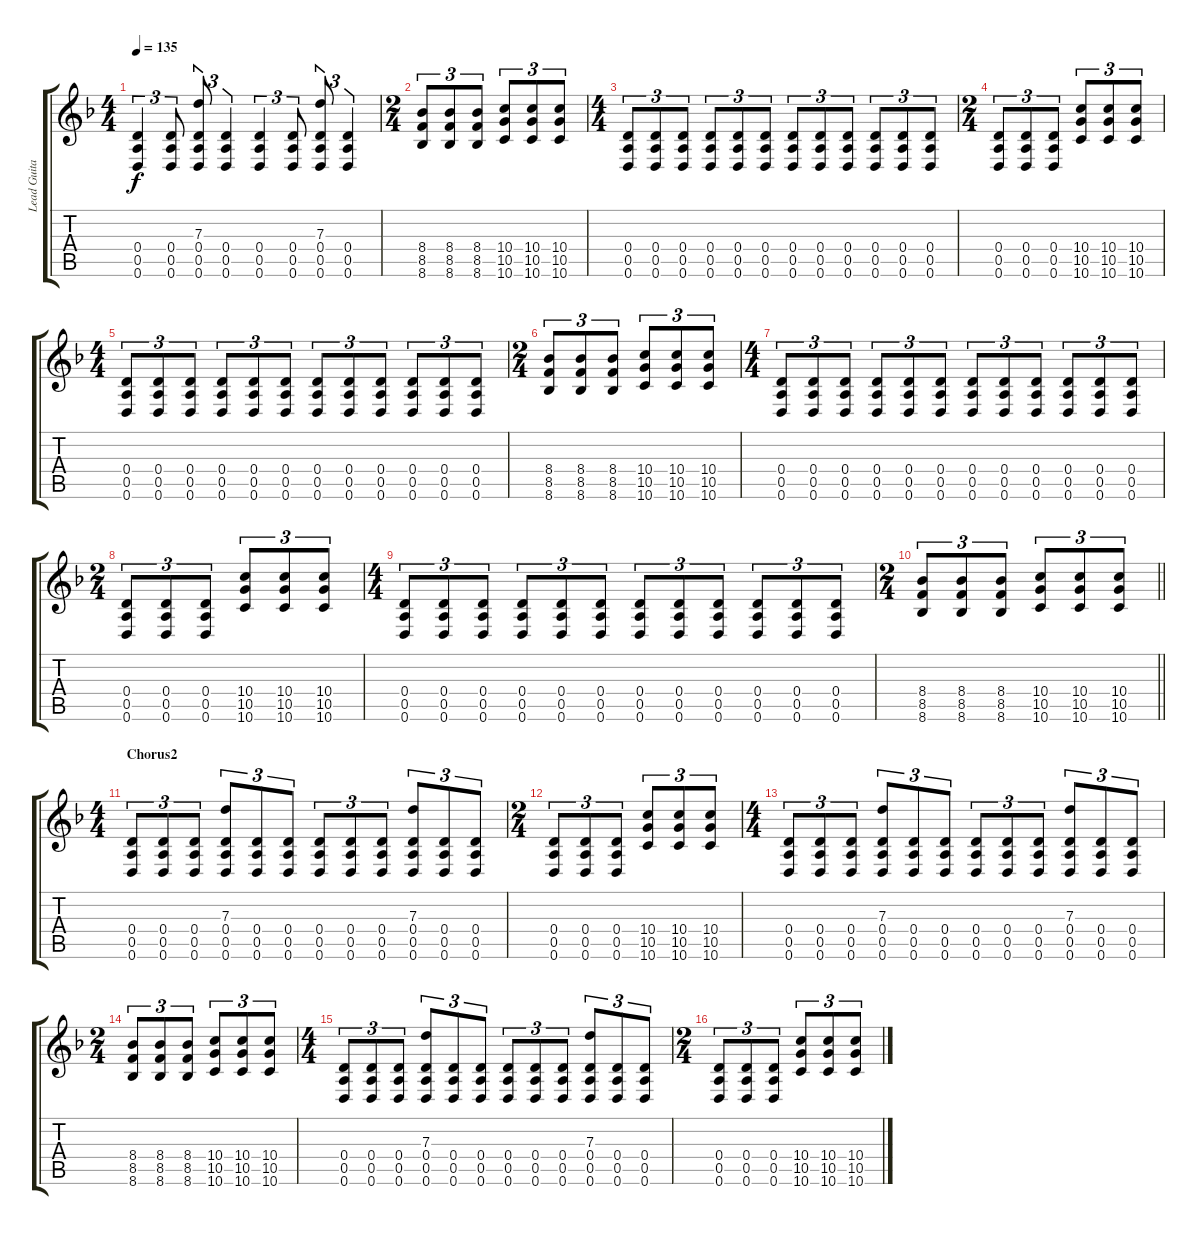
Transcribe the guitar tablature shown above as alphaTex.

\track ("Lead Guitar" "Lead Guita") {instrument distortionguitar}
\staff {score tabs}
\tuning (E4 B3 G3 D3 A2 D2) {hide}
\ts (4 4)
\tempo 135
\clef g2
\ks dminor
(0.4 0.5 0.6).4{tu (3 2) dy f} (0.4 0.5 0.6).8{tu (3 2)} (7.3 0.4 0.5 0.6).8{tu (3 2)} (0.4 0.5 0.6).4{tu (3 2)} (0.4 0.5 0.6).4{tu (3 2)} (0.4 0.5 0.6).8{tu (3 2)} (7.3 0.4 0.5 0.6).8{tu (3 2)} (0.4 0.5 0.6).4{tu (3 2)} |
\ts (2 4)
(8.4 8.5 8.6).8{tu (3 2)} (8.4 8.5 8.6).8{tu (3 2)} (8.4 8.5 8.6).8{tu (3 2)} (10.4 10.5 10.6).8{tu (3 2)} (10.4 10.5 10.6).8{tu (3 2)} (10.4 10.5 10.6).8{tu (3 2)} |
\ts (4 4)
(0.4 0.5 0.6).8{tu (3 2)} (0.4 0.5 0.6).8{tu (3 2)} (0.4 0.5 0.6).8{tu (3 2)} (0.4 0.5 0.6).8{tu (3 2)} (0.4 0.5 0.6).8{tu (3 2)} (0.4 0.5 0.6).8{tu (3 2)} (0.4 0.5 0.6).8{tu (3 2)} (0.4 0.5 0.6).8{tu (3 2)} (0.4 0.5 0.6).8{tu (3 2)} (0.4 0.5 0.6).8{tu (3 2)} (0.4 0.5 0.6).8{tu (3 2)} (0.4 0.5 0.6).8{tu (3 2)} |
\ts (2 4)
(0.4 0.5 0.6).8{tu (3 2)} (0.4 0.5 0.6).8{tu (3 2)} (0.4 0.5 0.6).8{tu (3 2)} (10.4 10.5 10.6).8{tu (3 2)} (10.4 10.5 10.6).8{tu (3 2)} (10.4 10.5 10.6).8{tu (3 2)} |
\ts (4 4)
(0.4 0.5 0.6).8{tu (3 2)} (0.4 0.5 0.6).8{tu (3 2)} (0.4 0.5 0.6).8{tu (3 2)} (0.4 0.5 0.6).8{tu (3 2)} (0.4 0.5 0.6).8{tu (3 2)} (0.4 0.5 0.6).8{tu (3 2)} (0.4 0.5 0.6).8{tu (3 2)} (0.4 0.5 0.6).8{tu (3 2)} (0.4 0.5 0.6).8{tu (3 2)} (0.4 0.5 0.6).8{tu (3 2)} (0.4 0.5 0.6).8{tu (3 2)} (0.4 0.5 0.6).8{tu (3 2)} |
\ts (2 4)
(8.4 8.5 8.6).8{tu (3 2)} (8.4 8.5 8.6).8{tu (3 2)} (8.4 8.5 8.6).8{tu (3 2)} (10.4 10.5 10.6).8{tu (3 2)} (10.4 10.5 10.6).8{tu (3 2)} (10.4 10.5 10.6).8{tu (3 2)} |
\ts (4 4)
(0.4 0.5 0.6).8{tu (3 2)} (0.4 0.5 0.6).8{tu (3 2)} (0.4 0.5 0.6).8{tu (3 2)} (0.4 0.5 0.6).8{tu (3 2)} (0.4 0.5 0.6).8{tu (3 2)} (0.4 0.5 0.6).8{tu (3 2)} (0.4 0.5 0.6).8{tu (3 2)} (0.4 0.5 0.6).8{tu (3 2)} (0.4 0.5 0.6).8{tu (3 2)} (0.4 0.5 0.6).8{tu (3 2)} (0.4 0.5 0.6).8{tu (3 2)} (0.4 0.5 0.6).8{tu (3 2)} |
\ts (2 4)
(0.4 0.5 0.6).8{tu (3 2)} (0.4 0.5 0.6).8{tu (3 2)} (0.4 0.5 0.6).8{tu (3 2)} (10.4 10.5 10.6).8{tu (3 2)} (10.4 10.5 10.6).8{tu (3 2)} (10.4 10.5 10.6).8{tu (3 2)} |
\ts (4 4)
(0.4 0.5 0.6).8{tu (3 2)} (0.4 0.5 0.6).8{tu (3 2)} (0.4 0.5 0.6).8{tu (3 2)} (0.4 0.5 0.6).8{tu (3 2)} (0.4 0.5 0.6).8{tu (3 2)} (0.4 0.5 0.6).8{tu (3 2)} (0.4 0.5 0.6).8{tu (3 2)} (0.4 0.5 0.6).8{tu (3 2)} (0.4 0.5 0.6).8{tu (3 2)} (0.4 0.5 0.6).8{tu (3 2)} (0.4 0.5 0.6).8{tu (3 2)} (0.4 0.5 0.6).8{tu (3 2)} |
\ts (2 4)
\barLineRight lightlight
(8.4 8.5 8.6).8{tu (3 2)} (8.4 8.5 8.6).8{tu (3 2)} (8.4 8.5 8.6).8{tu (3 2)} (10.4 10.5 10.6).8{tu (3 2)} (10.4 10.5 10.6).8{tu (3 2)} (10.4 10.5 10.6).8{tu (3 2)} |
\ts (4 4)
\section ("" "Chorus2")
(0.4 0.5 0.6).8{tu (3 2)} (0.4 0.5 0.6).8{tu (3 2)} (0.4 0.5 0.6).8{tu (3 2)} (7.3 0.4 0.5 0.6).8{tu (3 2)} (0.4 0.5 0.6).8{tu (3 2)} (0.4 0.5 0.6).8{tu (3 2)} (0.4 0.5 0.6).8{tu (3 2)} (0.4 0.5 0.6).8{tu (3 2)} (0.4 0.5 0.6).8{tu (3 2)} (7.3 0.4 0.5 0.6).8{tu (3 2)} (0.4 0.5 0.6).8{tu (3 2)} (0.4 0.5 0.6).8{tu (3 2)} |
\ts (2 4)
(0.4 0.5 0.6).8{tu (3 2)} (0.4 0.5 0.6).8{tu (3 2)} (0.4 0.5 0.6).8{tu (3 2)} (10.4 10.5 10.6).8{tu (3 2)} (10.4 10.5 10.6).8{tu (3 2)} (10.4 10.5 10.6).8{tu (3 2)} |
\ts (4 4)
(0.4 0.5 0.6).8{tu (3 2)} (0.4 0.5 0.6).8{tu (3 2)} (0.4 0.5 0.6).8{tu (3 2)} (7.3 0.4 0.5 0.6).8{tu (3 2)} (0.4 0.5 0.6).8{tu (3 2)} (0.4 0.5 0.6).8{tu (3 2)} (0.4 0.5 0.6).8{tu (3 2)} (0.4 0.5 0.6).8{tu (3 2)} (0.4 0.5 0.6).8{tu (3 2)} (7.3 0.4 0.5 0.6).8{tu (3 2)} (0.4 0.5 0.6).8{tu (3 2)} (0.4 0.5 0.6).8{tu (3 2)} |
\ts (2 4)
(8.4 8.5 8.6).8{tu (3 2)} (8.4 8.5 8.6).8{tu (3 2)} (8.4 8.5 8.6).8{tu (3 2)} (10.4 10.5 10.6).8{tu (3 2)} (10.4 10.5 10.6).8{tu (3 2)} (10.4 10.5 10.6).8{tu (3 2)} |
\ts (4 4)
(0.4 0.5 0.6).8{tu (3 2)} (0.4 0.5 0.6).8{tu (3 2)} (0.4 0.5 0.6).8{tu (3 2)} (7.3 0.4 0.5 0.6).8{tu (3 2)} (0.4 0.5 0.6).8{tu (3 2)} (0.4 0.5 0.6).8{tu (3 2)} (0.4 0.5 0.6).8{tu (3 2)} (0.4 0.5 0.6).8{tu (3 2)} (0.4 0.5 0.6).8{tu (3 2)} (7.3 0.4 0.5 0.6).8{tu (3 2)} (0.4 0.5 0.6).8{tu (3 2)} (0.4 0.5 0.6).8{tu (3 2)} |
\ts (2 4)
(0.4 0.5 0.6).8{tu (3 2)} (0.4 0.5 0.6).8{tu (3 2)} (0.4 0.5 0.6).8{tu (3 2)} (10.4 10.5 10.6).8{tu (3 2)} (10.4 10.5 10.6).8{tu (3 2)} (10.4 10.5 10.6).8{tu (3 2)}
